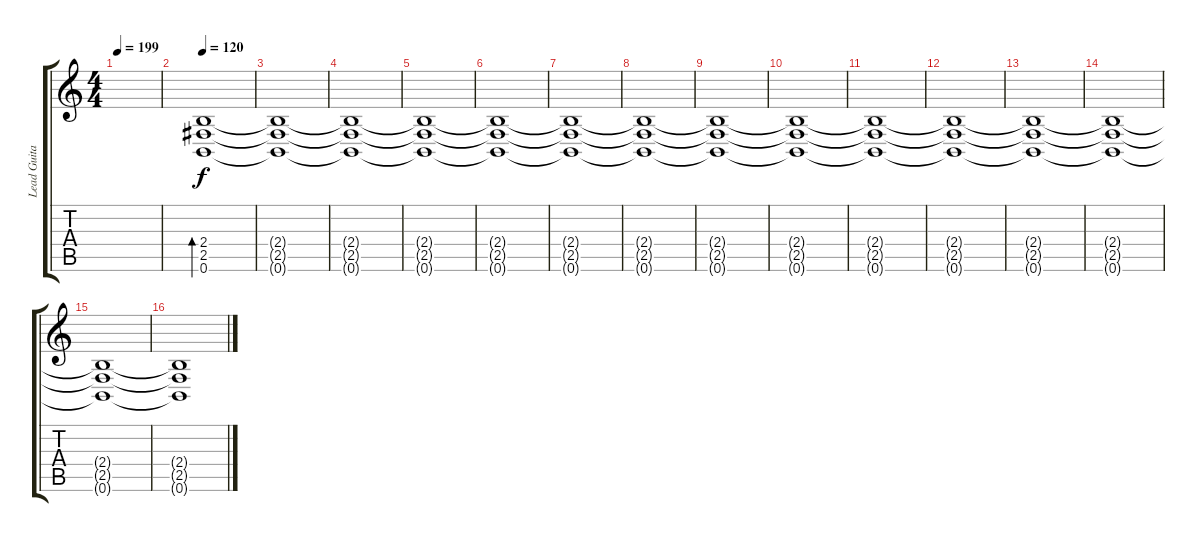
\track ("Lead Guitar" "Lead Guita") {instrument distortionguitar}
\staff {score tabs}
\tuning (B3 Gb3 E3 A2 E2 B1) {hide}
\ts (4 4)
\tempo 199
\clef g2
\ks c
|
\tempo 120
(2.4 2.5 0.6).1{bd 120} |
(2.4{t} 2.5{t} 0.6{t}).1 |
(2.4{t} 2.5{t} 0.6{t}).1 |
(2.4{t} 2.5{t} 0.6{t}).1 |
(2.4{t} 2.5{t} 0.6{t}).1 |
(2.4{t} 2.5{t} 0.6{t}).1 |
(2.4{t} 2.5{t} 0.6{t}).1 |
(2.4{t} 2.5{t} 0.6{t}).1 |
(2.4{t} 2.5{t} 0.6{t}).1 |
(2.4{t} 2.5{t} 0.6{t}).1 |
(2.4{t} 2.5{t} 0.6{t}).1 |
(2.4{t} 2.5{t} 0.6{t}).1 |
(2.4{t} 2.5{t} 0.6{t}).1 |
(2.4{t} 2.5{t} 0.6{t}).1 |
(2.4{t} 2.5{t} 0.6{t}).1
